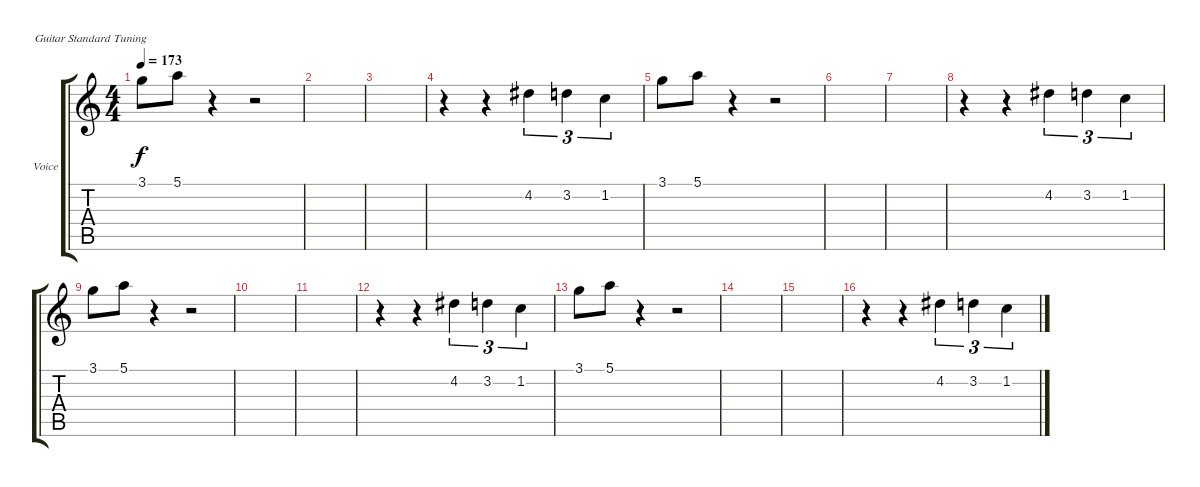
\bracketExtendMode groupsimilarinstruments
\firstSystemTrackNameOrientation horizontal
\otherSystemsTrackNameOrientation horizontal
\track ("Voice" "Voice") {mute instrument acousticguitarsteel}
\staff {score tabs}
\tuning (E4 B3 G3 D3 A2 E2)
\ts (4 4)
\tempo 173
\clef g2
\scale
0.333333
\ks c
3.1.8{dy f} 5.1.8 r.4 r.2 |
\scale
0.333333 |
\scale
0.333333 |
\scale
0.333333 r.4 r.4 4.2.4{tu (3 2)} 3.2.4{tu (3 2)} 1.2.4{tu (3 2)} |
\scale
0.333333 3.1.8 5.1.8 r.4 r.2 |
\scale
0.333333 |
\scale
0.333333 |
\scale
0.333333 r.4 r.4 4.2.4{tu (3 2)} 3.2.4{tu (3 2)} 1.2.4{tu (3 2)} |
\scale
0.333333 3.1.8 5.1.8 r.4 r.2 |
\scale
0.333333 |
\scale
0.333333 |
\scale
0.333333 r.4 r.4 4.2.4{tu (3 2)} 3.2.4{tu (3 2)} 1.2.4{tu (3 2)} |
\scale
0.333333 3.1.8 5.1.8 r.4 r.2 |
\scale
0.333333 |
\scale
0.333333 |
\scale
0.333333 r.4 r.4 4.2.4{tu (3 2)} 3.2.4{tu (3 2)} 1.2.4{tu (3 2)}
